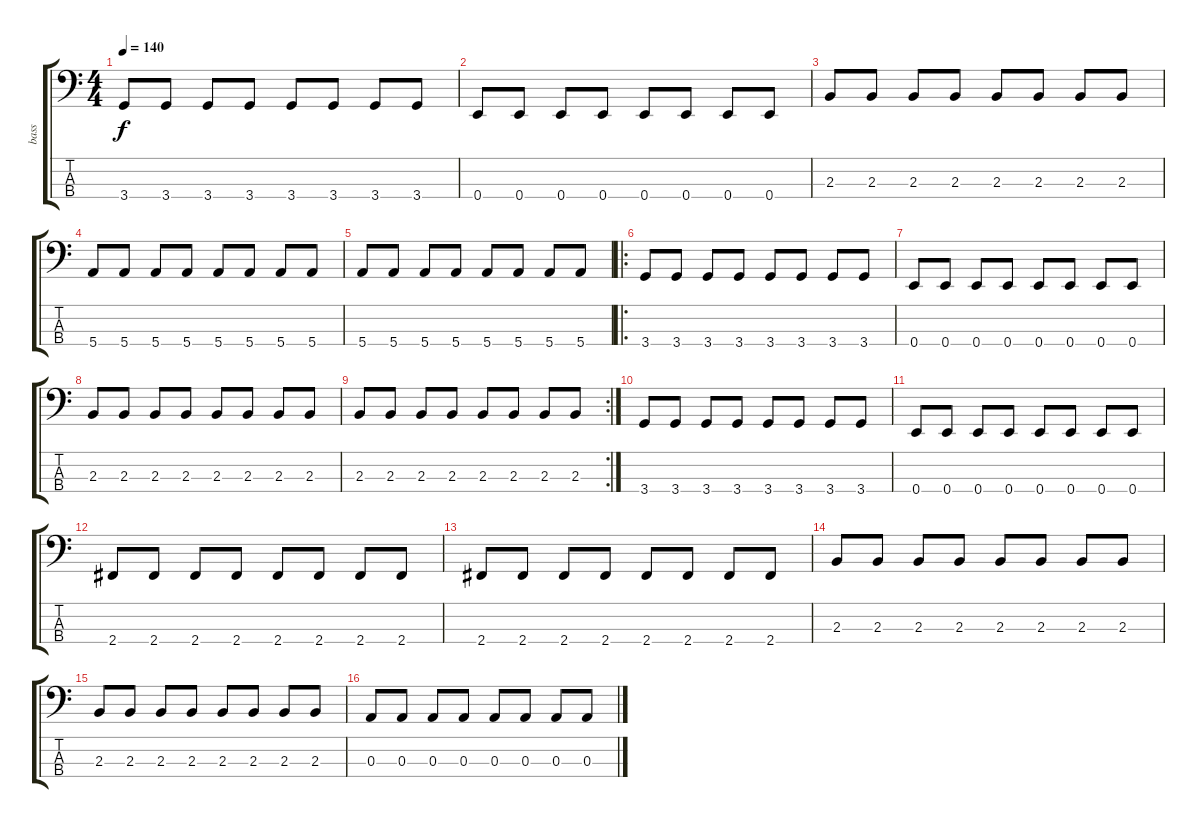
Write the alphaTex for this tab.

\track ("bass" "bass") {instrument electricbassfinger}
\staff {score tabs}
\tuning (G2 D2 A1 E1) {hide}
\ts (4 4)
\tempo 140
\clef f4
\ks c
3.4.8{dy f} 3.4.8 3.4.8 3.4.8 3.4.8 3.4.8 3.4.8 3.4.8 |
0.4.8 0.4.8 0.4.8 0.4.8 0.4.8 0.4.8 0.4.8 0.4.8 |
2.3.8 2.3.8 2.3.8 2.3.8 2.3.8 2.3.8 2.3.8 2.3.8 |
5.4.8 5.4.8 5.4.8 5.4.8 5.4.8 5.4.8 5.4.8 5.4.8 |
5.4.8 5.4.8 5.4.8 5.4.8 5.4.8 5.4.8 5.4.8 5.4.8 |
\ro
3.4.8 3.4.8 3.4.8 3.4.8 3.4.8 3.4.8 3.4.8 3.4.8 |
0.4.8 0.4.8 0.4.8 0.4.8 0.4.8 0.4.8 0.4.8 0.4.8 |
2.3.8 2.3.8 2.3.8 2.3.8 2.3.8 2.3.8 2.3.8 2.3.8 |
\rc 2
2.3.8 2.3.8 2.3.8 2.3.8 2.3.8 2.3.8 2.3.8 2.3.8 |
3.4.8 3.4.8 3.4.8 3.4.8 3.4.8 3.4.8 3.4.8 3.4.8 |
0.4.8 0.4.8 0.4.8 0.4.8 0.4.8 0.4.8 0.4.8 0.4.8 |
2.4.8 2.4.8 2.4.8 2.4.8 2.4.8 2.4.8 2.4.8 2.4.8 |
2.4.8 2.4.8 2.4.8 2.4.8 2.4.8 2.4.8 2.4.8 2.4.8 |
2.3.8 2.3.8 2.3.8 2.3.8 2.3.8 2.3.8 2.3.8 2.3.8 |
2.3.8 2.3.8 2.3.8 2.3.8 2.3.8 2.3.8 2.3.8 2.3.8 |
0.3.8 0.3.8 0.3.8 0.3.8 0.3.8 0.3.8 0.3.8 0.3.8
